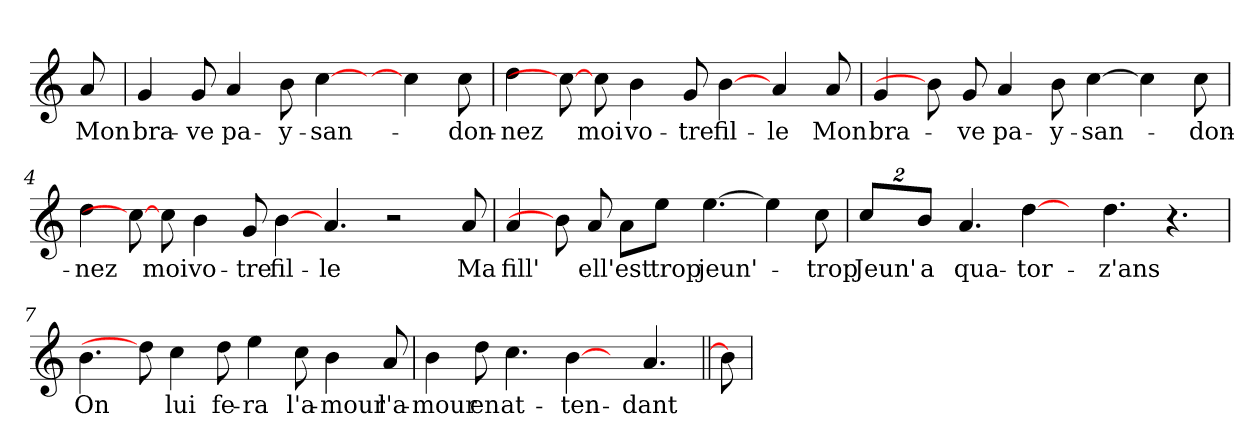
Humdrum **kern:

**kern	**text
*part1	*part1
*staff1	*staff1
*clefG2	*
*k[]	*
*C:	*
=	=
!	!LO:LY:b
8a/	Mon
=1	=1
!	!LO:LY:b
4g/	bra-
!	!LO:LY:b
8g/	-ve
!	!LO:LY:b
4a/	pa-
!	!LO:LY:b
8b\	-y-
!	!LO:LY:b
[4cc\	-san-
8ryy	.
4cc\]	.
!	!LO:LY:b
8cc\	-don-
=2	=2
!	!LO:LY:b
4dd\	-nez
8cc\_	.
!	!LO:LY:b
8cc\	moi
!	!LO:LY:b
4b\	vo-
!	!LO:LY:b
8g/	-tre
!	!LO:LY:b
[4b\	fil-
!	!LO:LY:b
4a/	-le
!	!LO:LY:b
8a/	Mon
=3	=3
!	!LO:LY:b
4g/	bra-
8b\]	.
!	!LO:LY:b
8g/	-ve
!	!LO:LY:b
4a/	pa-
!	!LO:LY:b
8b\	-y-
!	!LO:LY:b
[4cc\	-san-
4cc\]	.
!	!LO:LY:b
8cc\	-don-
!!LO:LB:g=z
=4	=4
!	!LO:LY:b
4dd\	-nez
8cc\_	.
!	!LO:LY:b
8cc\	moi
!	!LO:LY:b
4b\	vo-
!	!LO:LY:b
8g/	-tre
!	!LO:LY:b
[4b\	fil-
!	!LO:LY:b
4.a/	-le
2r	.
!	!LO:LY:b
8a/	Ma
=5	=5
!	!LO:LY:b
4a/	fill'
8b\]	.
!	!LO:LY:b
8a/	ell'
!	!LO:LY:b
8a\L	est
!	!LO:LY:b
8ee\J	trop
!	!LO:LY:b
[4.ee\	jeun'-
4ee\]	.
!	!LO:LY:b
8cc\	-trop
=6	=6
!	!LO:LY:b
16%3cc/L	Jeun'
!	!LO:LY:b
16%3b/J	a
!	!LO:LY:b
4.a/	qua-
!	!LO:LY:b
[4dd\	-tor-
8ryy	.
!	!LO:LY:b
4.dd\	-z'ans
4.r	.
!!LO:LB:g=z
=7	=7
!	!LO:LY:b
4.b\	On
8dd\]	.
!	!LO:LY:b
4cc\	lui
!	!LO:LY:b
8dd\	fe-
!	!LO:LY:b
4ee\	-ra
!	!LO:LY:b
8cc\	l'a-
!	!LO:LY:b
4b\	-mour
!	!LO:LY:b
8a/	l'a-
=8	=8
!	!LO:LY:b
4b\	-mour
!	!LO:LY:b
8dd\	en
!	!LO:LY:b
4.cc\	at-
!	!LO:LY:b
[4b\	-ten-
8ryy	.
!	!LO:LY:b
4.a/	-dant
=9||	=9||
8b\]	.
=	=
*-	*-
